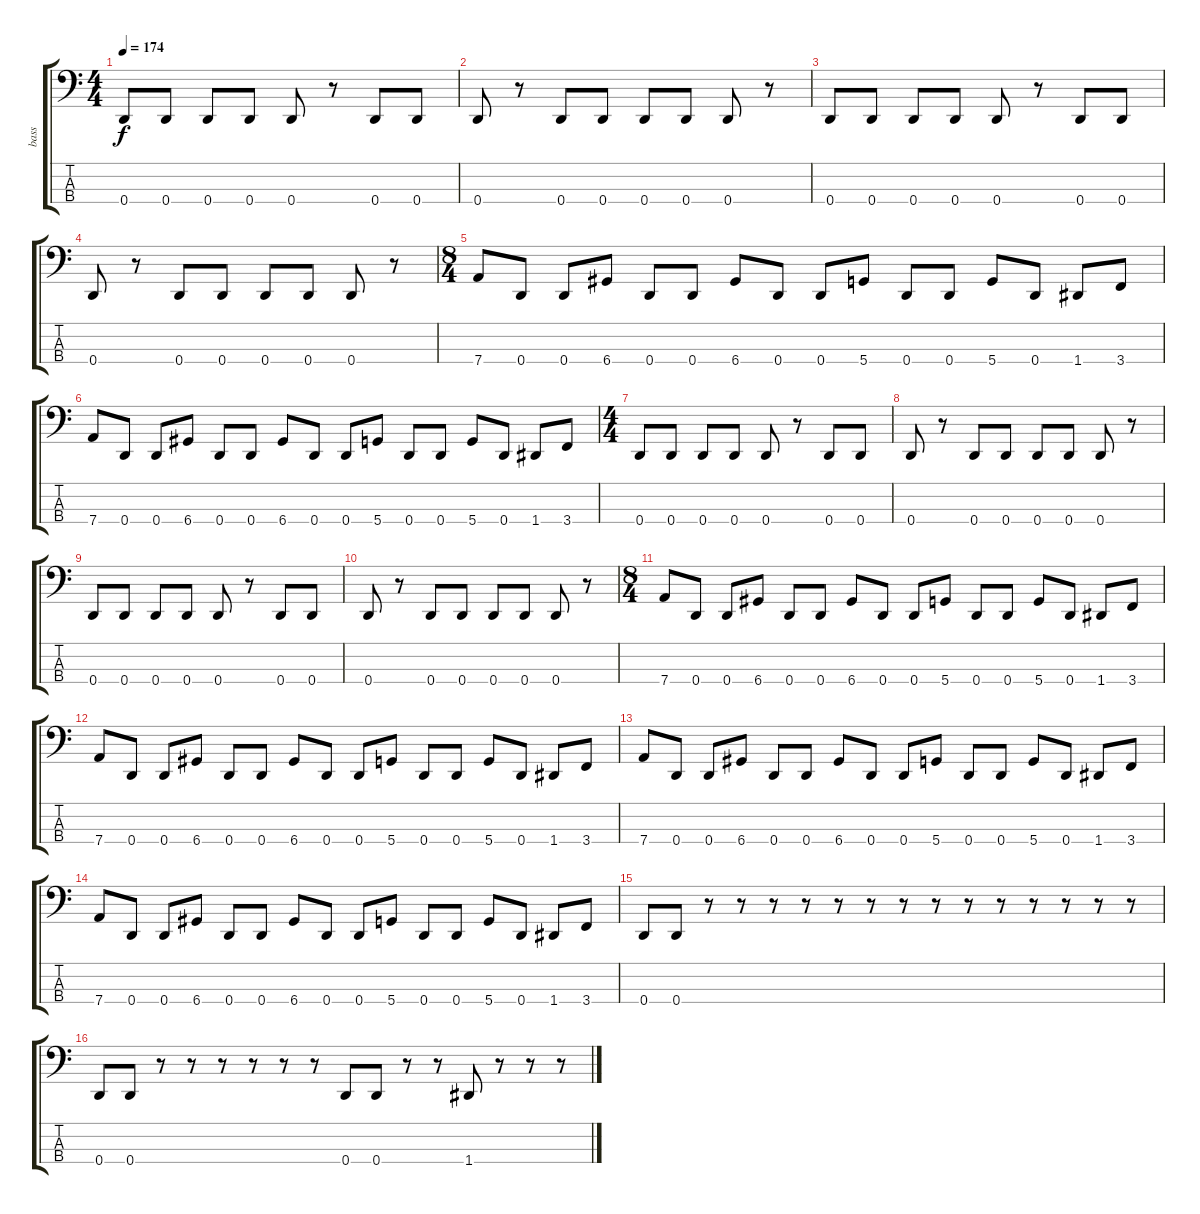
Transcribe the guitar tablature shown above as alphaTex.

\track ("bass" "bass") {instrument electricbasspick}
\staff {score tabs}
\tuning (F2 C2 G1 D1) {hide}
\ts (4 4)
\tempo 174
\clef f4
\ks c
0.4.8{dy f instrument electricbasspick} 0.4.8 0.4.8 0.4.8 0.4.8 r.8 0.4.8 0.4.8 |
0.4.8 r.8 0.4.8 0.4.8 0.4.8 0.4.8 0.4.8 r.8 |
0.4.8 0.4.8 0.4.8 0.4.8 0.4.8 r.8 0.4.8 0.4.8 |
0.4.8 r.8 0.4.8 0.4.8 0.4.8 0.4.8 0.4.8 r.8 |
\ts (8 4)
7.4.8 0.4.8 0.4.8 6.4.8 0.4.8 0.4.8 6.4.8 0.4.8 0.4.8 5.4.8 0.4.8 0.4.8 5.4.8 0.4.8 1.4.8 3.4.8 |
7.4.8 0.4.8 0.4.8 6.4.8 0.4.8 0.4.8 6.4.8 0.4.8 0.4.8 5.4.8 0.4.8 0.4.8 5.4.8 0.4.8 1.4.8 3.4.8 |
\ts (4 4)
0.4.8 0.4.8 0.4.8 0.4.8 0.4.8 r.8 0.4.8 0.4.8 |
0.4.8 r.8 0.4.8 0.4.8 0.4.8 0.4.8 0.4.8 r.8 |
0.4.8 0.4.8 0.4.8 0.4.8 0.4.8 r.8 0.4.8 0.4.8 |
0.4.8 r.8 0.4.8 0.4.8 0.4.8 0.4.8 0.4.8 r.8 |
\ts (8 4)
7.4.8 0.4.8 0.4.8 6.4.8 0.4.8 0.4.8 6.4.8 0.4.8 0.4.8 5.4.8 0.4.8 0.4.8 5.4.8 0.4.8 1.4.8 3.4.8 |
7.4.8 0.4.8 0.4.8 6.4.8 0.4.8 0.4.8 6.4.8 0.4.8 0.4.8 5.4.8 0.4.8 0.4.8 5.4.8 0.4.8 1.4.8 3.4.8 |
7.4.8 0.4.8 0.4.8 6.4.8 0.4.8 0.4.8 6.4.8 0.4.8 0.4.8 5.4.8 0.4.8 0.4.8 5.4.8 0.4.8 1.4.8 3.4.8 |
7.4.8 0.4.8 0.4.8 6.4.8 0.4.8 0.4.8 6.4.8 0.4.8 0.4.8 5.4.8 0.4.8 0.4.8 5.4.8 0.4.8 1.4.8 3.4.8 |
0.4.8 0.4.8 r.8 r.8 r.8 r.8 r.8 r.8 r.8 r.8 r.8 r.8 r.8 r.8 r.8 r.8 |
0.4.8 0.4.8 r.8 r.8 r.8 r.8 r.8 r.8 0.4.8 0.4.8 r.8 r.8 1.4.8 r.8 r.8 r.8
